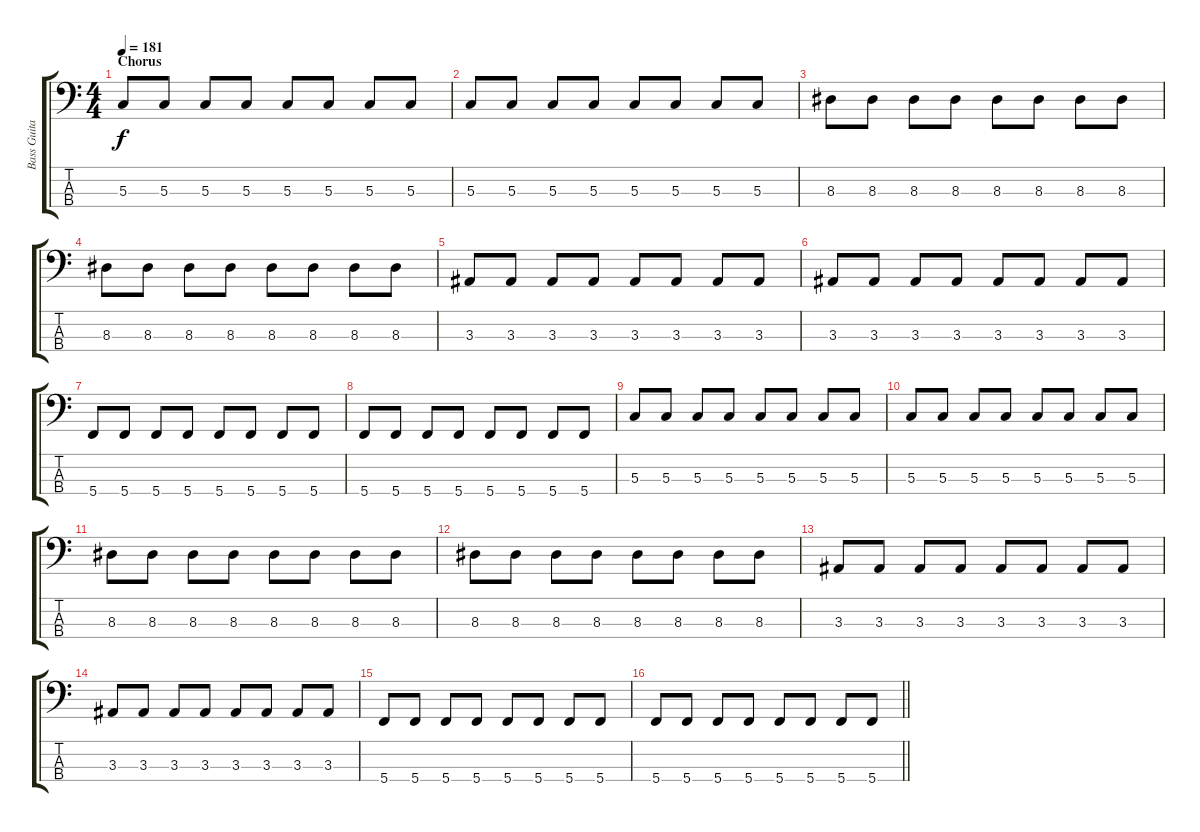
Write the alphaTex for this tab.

\track ("Bass Guitar" "Bass Guita") {instrument electricbassfinger}
\staff {score tabs}
\tuning (F2 C2 G1 C1) {hide}
\ts (4 4)
\section ("" "Chorus")
\tempo 181
\clef f4
\ks c
5.3.8{dy f} 5.3.8 5.3.8 5.3.8 5.3.8 5.3.8 5.3.8 5.3.8 |
5.3.8 5.3.8 5.3.8 5.3.8 5.3.8 5.3.8 5.3.8 5.3.8 |
8.3.8 8.3.8 8.3.8 8.3.8 8.3.8 8.3.8 8.3.8 8.3.8 |
8.3.8 8.3.8 8.3.8 8.3.8 8.3.8 8.3.8 8.3.8 8.3.8 |
3.3.8 3.3.8 3.3.8 3.3.8 3.3.8 3.3.8 3.3.8 3.3.8 |
3.3.8 3.3.8 3.3.8 3.3.8 3.3.8 3.3.8 3.3.8 3.3.8 |
5.4.8 5.4.8 5.4.8 5.4.8 5.4.8 5.4.8 5.4.8 5.4.8 |
5.4.8 5.4.8 5.4.8 5.4.8 5.4.8 5.4.8 5.4.8 5.4.8 |
5.3.8 5.3.8 5.3.8 5.3.8 5.3.8 5.3.8 5.3.8 5.3.8 |
5.3.8 5.3.8 5.3.8 5.3.8 5.3.8 5.3.8 5.3.8 5.3.8 |
8.3.8 8.3.8 8.3.8 8.3.8 8.3.8 8.3.8 8.3.8 8.3.8 |
8.3.8 8.3.8 8.3.8 8.3.8 8.3.8 8.3.8 8.3.8 8.3.8 |
3.3.8 3.3.8 3.3.8 3.3.8 3.3.8 3.3.8 3.3.8 3.3.8 |
3.3.8 3.3.8 3.3.8 3.3.8 3.3.8 3.3.8 3.3.8 3.3.8 |
5.4.8 5.4.8 5.4.8 5.4.8 5.4.8 5.4.8 5.4.8 5.4.8 |
\barLineRight lightlight
5.4.8 5.4.8 5.4.8 5.4.8 5.4.8 5.4.8 5.4.8 5.4.8
